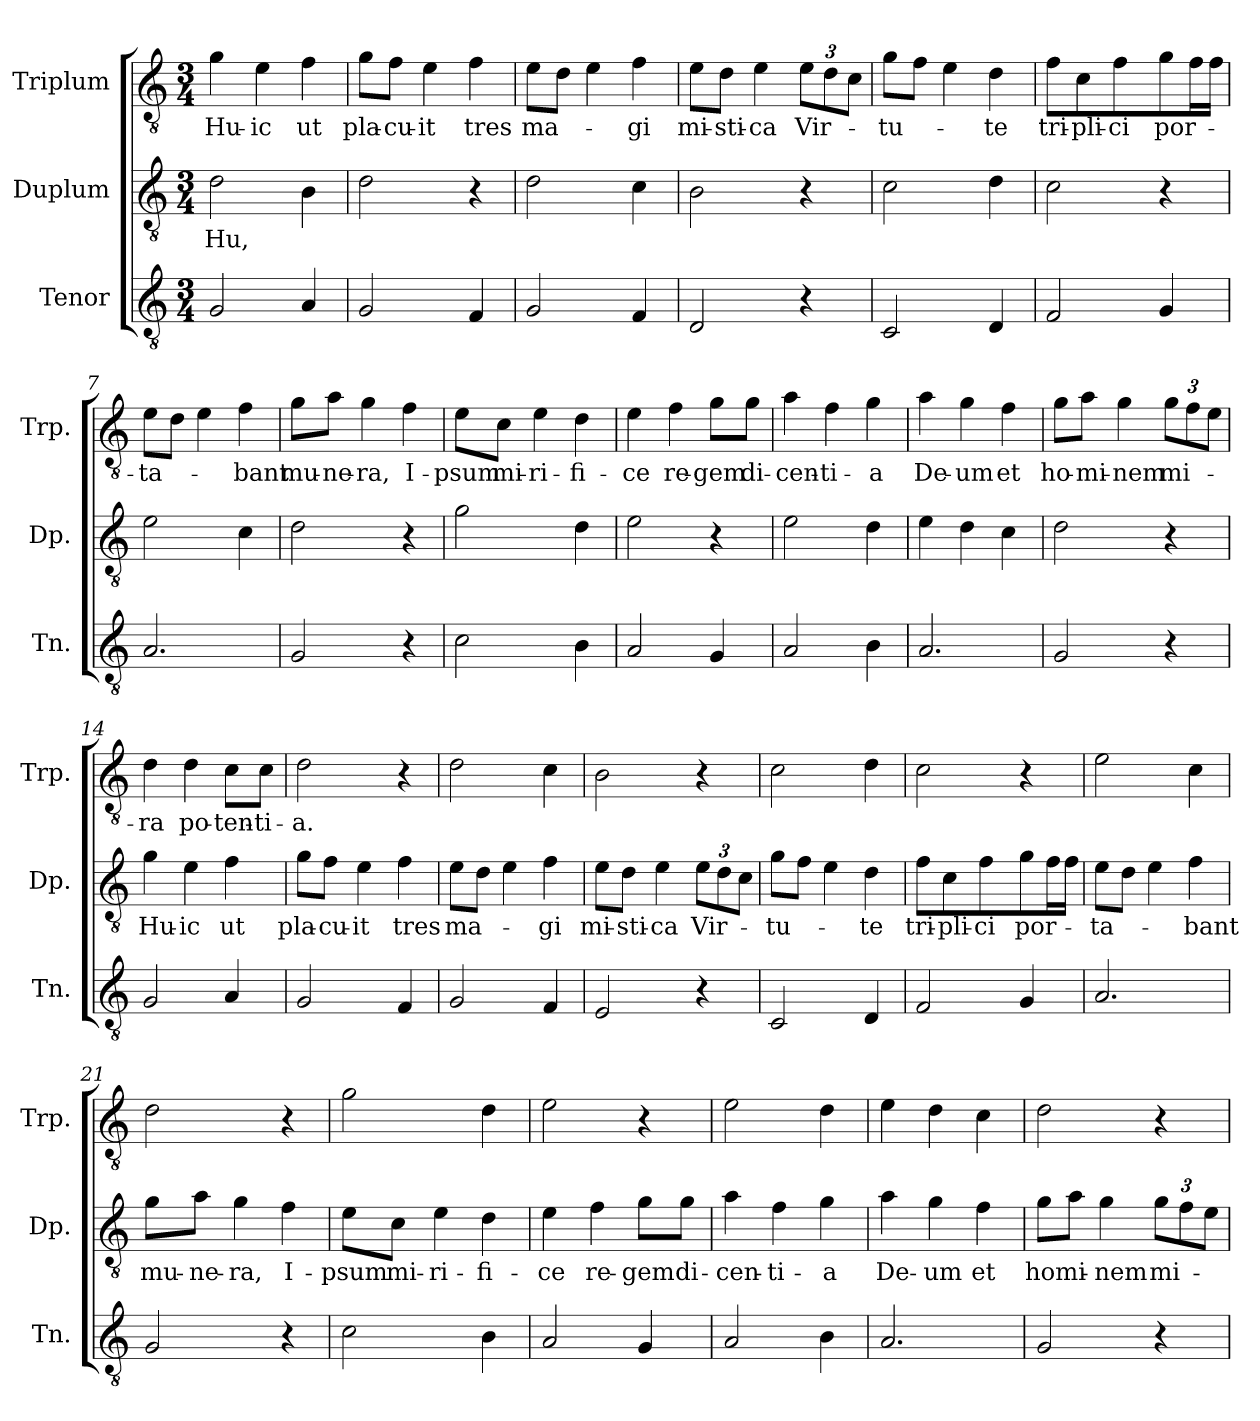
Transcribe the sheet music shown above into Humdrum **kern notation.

**kern	**kern	**text	**kern	**text
*part3	*part2	*part2	*part1	*part1
*staff3	*staff2	*staff2	*staff1	*staff1
*I"Tenor	*I"Duplum	*	*I"Triplum	*
*I'Tn.	*I'Dp.	*	*I'Trp.	*
*clefGv2	*clefGv2	*	*clefGv2	*
*k[]	*k[]	*	*k[]	*
*M3/4	*M3/4	*	*M3/4	*
=1	=1	=1	=1	=1
!	!	!LO:LY:b	!	!LO:LY:b
2G/	2d\	Hu,	4g\	Hu-
!	!	!	!	!LO:LY:b
.	.	.	4e\	-ic
!	!	!	!	!LO:LY:b
4A/	4B\	.	4f\	ut
=2	=2	=2	=2	=2
!	!	!	!	!LO:LY:b
2G/	2d\	.	8g\L	pla-
!	!	!	!	!LO:LY:b
.	.	.	8f\J	-cu-
!	!	!	!	!LO:LY:b
.	.	.	4e\	-it
!	!	!	!	!LO:LY:b
4F/	4r	.	4f\	tres
=3	=3	=3	=3	=3
!	!	!	!	!LO:LY:b
2G/	2d\	.	8e\L	ma-
.	.	.	8d\J	.
.	.	.	4e\	.
!	!	!	!	!LO:LY:b
4F/	4c\	.	4f\	-gi
=4	=4	=4	=4	=4
!	!	!	!	!LO:LY:b
2D/	2B\	.	8e\L	mi-
!	!	!	!	!LO:LY:b
.	.	.	8d\J	-sti-
!	!	!	!	!LO:LY:b
.	.	.	4e\	-ca
*	*	*	*Xbrackettup	*
!	!	!	!	!LO:LY:b
4r	4r	.	12e\L	Vir-
.	.	.	12d\	.
.	.	.	12c\J	.
=5	=5	=5	=5	=5
!	!	!	!	!LO:LY:b
2C/	2c\	.	8g\L	-tu-
.	.	.	8f\J	.
.	.	.	4e\	.
!	!	!	!	!LO:LY:b
4D/	4d\	.	4d\	-te
=6	=6	=6	=6	=6
!	!	!	!	!LO:LY:b
2F/	2c\	.	8f\L	tri-
!	!	!	!	!LO:LY:b
.	.	.	8c\J	-pli-
!	!	!	!	!LO:LY:b
.	.	.	4f\	-ci
!	!	!	!	!LO:LY:b
4G/	4r	.	8g\L	por-
*	*	*	*tremolo	*
.	.	.	16f\	.
.	.	.	16f\JJ	.
*	*	*	*Xtremolo	*
=7	=7	=7	=7	=7
!	!	!	!	!LO:LY:b
2.A/	2e\	.	8e\L	-ta-
.	.	.	8d\J	.
.	.	.	4e\	.
!	!	!	!	!LO:LY:b
.	4c\	.	4f\	-bant
!!LO:LB:g=z
=8	=8	=8	=8	=8
!	!	!	!	!LO:LY:b
2G/	2d\	.	8g\L	mu-
!	!	!	!	!LO:LY:b
.	.	.	8a\J	-ne-
!	!	!	!	!LO:LY:b
.	.	.	4g\	-ra,
!	!	!	!	!LO:LY:b
4r	4r	.	4f\	I-
=9	=9	=9	=9	=9
!	!	!	!	!LO:LY:b
2c\	2g\	.	8e\L	-psum
!	!	!	!	!LO:LY:b
.	.	.	8c\J	mi-
!	!	!	!	!LO:LY:b
.	.	.	4e\	-ri-
!	!	!	!	!LO:LY:b
4B\	4d\	.	4d\	-fi-
=10	=10	=10	=10	=10
!	!	!	!	!LO:LY:b
2A/	2e\	.	4e\	-ce
!	!	!	!	!LO:LY:b
.	.	.	4f\	re-
!	!	!	!	!LO:LY:b
4G/	4r	.	8g\L	-gem
!	!	!	!	!LO:LY:b
.	.	.	8g\J	di-
=11	=11	=11	=11	=11
!	!	!	!	!LO:LY:b
2A/	2e\	.	4a\	-cen-
!	!	!	!	!LO:LY:b
.	.	.	4f\	-ti-
!	!	!	!	!LO:LY:b
4B\	4d\	.	4g\	-a
=12	=12	=12	=12	=12
!	!	!	!	!LO:LY:b
2.A/	4e\	.	4a\	De-
!	!	!	!	!LO:LY:b
.	4d\	.	4g\	-um
!	!	!	!	!LO:LY:b
.	4c\	.	4f\	et
=13	=13	=13	=13	=13
!	!	!	!	!LO:LY:b
2G/	2d\	.	8g\L	ho-
!	!	!	!	!LO:LY:b
.	.	.	8a\J	-mi-
!	!	!	!	!LO:LY:b
.	.	.	4g\	-nem
!	!	!	!	!LO:LY:b
4r	4r	.	12g\L	mi-
.	.	.	12f\	.
.	.	.	12e\J	.
=14	=14	=14	=14	=14
!	!	!LO:LY:b	!	!LO:LY:b
2G/	4g\	Hu-	4d\	-ra
!	!	!LO:LY:b	!	!LO:LY:b
.	4e\	-ic	4d\	po-
!	!	!LO:LY:b	!	!LO:LY:b
4A/	4f\	ut	8c\L	-ten-
!	!	!	!	!LO:LY:b
.	.	.	8c\J	-ti-
!!LO:LB:g=z
=15	=15	=15	=15	=15
!	!	!LO:LY:b	!	!LO:LY:b
2G/	8g\L	pla-	2d\	-a.
!	!	!LO:LY:b	!	!
.	8f\J	-cu-	.	.
!	!	!LO:LY:b	!	!
.	4e\	-it	.	.
!	!	!LO:LY:b	!	!
4F/	4f\	tres	4r	.
=16	=16	=16	=16	=16
!	!	!LO:LY:b	!	!
2G/	8e\L	ma-	2d\	.
.	8d\J	.	.	.
.	4e\	.	.	.
!	!	!LO:LY:b	!	!
4F/	4f\	-gi	4c\	.
=17	=17	=17	=17	=17
!	!	!LO:LY:b	!	!
2E/	8e\L	mi-	2B\	.
!	!	!LO:LY:b	!	!
.	8d\J	-sti-	.	.
!	!	!LO:LY:b	!	!
.	4e\	-ca	.	.
*	*Xbrackettup	*	*	*
!	!	!LO:LY:b	!	!
4r	12e\L	Vir-	4r	.
.	12d\	.	.	.
.	12c\J	.	.	.
=18	=18	=18	=18	=18
!	!	!LO:LY:b	!	!
2C/	8g\L	-tu-	2c\	.
.	8f\J	.	.	.
.	4e\	.	.	.
!	!	!LO:LY:b	!	!
4D/	4d\	-te	4d\	.
=19	=19	=19	=19	=19
!	!	!LO:LY:b	!	!
2F/	8f\L	tri-	2c\	.
!	!	!LO:LY:b	!	!
.	8c\J	-pli-	.	.
!	!	!LO:LY:b	!	!
.	4f\	-ci	.	.
!	!	!LO:LY:b	!	!
4G/	8g\L	por-	4r	.
*	*tremolo	*	*	*
.	16f\	.	.	.
.	16f\JJ	.	.	.
*	*Xtremolo	*	*	*
=20	=20	=20	=20	=20
!	!	!LO:LY:b	!	!
2.A/	8e\L	-ta-	2e\	.
.	8d\J	.	.	.
.	4e\	.	.	.
!	!	!LO:LY:b	!	!
.	4f\	-bant	4c\	.
=21	=21	=21	=21	=21
!	!	!LO:LY:b	!	!
2G/	8g\L	mu-	2d\	.
!	!	!LO:LY:b	!	!
.	8a\J	-ne-	.	.
!	!	!LO:LY:b	!	!
.	4g\	-ra,	.	.
!	!	!LO:LY:b	!	!
4r	4f\	I-	4r	.
!!LO:PB:g=z
=22	=22	=22	=22	=22
!	!	!LO:LY:b	!	!
2c\	8e\L	-psum	2g\	.
!	!	!LO:LY:b	!	!
.	8c\J	mi-	.	.
!	!	!LO:LY:b	!	!
.	4e\	-ri-	.	.
!	!	!LO:LY:b	!	!
4B\	4d\	-fi-	4d\	.
=23	=23	=23	=23	=23
!	!	!LO:LY:b	!	!
2A/	4e\	-ce	2e\	.
!	!	!LO:LY:b	!	!
.	4f\	re-	.	.
!	!	!LO:LY:b	!	!
4G/	8g\L	-gem	4r	.
!	!	!LO:LY:b	!	!
.	8g\J	di-	.	.
=24	=24	=24	=24	=24
!	!	!LO:LY:b	!	!
2A/	4a\	-cen-	2e\	.
!	!	!LO:LY:b	!	!
.	4f\	-ti-	.	.
!	!	!LO:LY:b	!	!
4B\	4g\	-a	4d\	.
=25	=25	=25	=25	=25
!	!	!LO:LY:b	!	!
2.A/	4a\	De-	4e\	.
!	!	!LO:LY:b	!	!
.	4g\	-um	4d\	.
!	!	!LO:LY:b	!	!
.	4f\	et	4c\	.
=26	=26	=26	=26	=26
!	!	!LO:LY:b	!	!
2G/	8g\L	homi-	2d\	.
.	8a\J	.	.	.
!	!	!LO:LY:b	!	!
.	4g\	-nem	.	.
!	!	!LO:LY:b	!	!
4r	12g\L	mi-	4r	.
.	12f\	.	.	.
.	12e\J	.	.	.
=	=	=	=	=
*-	*-	*-	*-	*-
